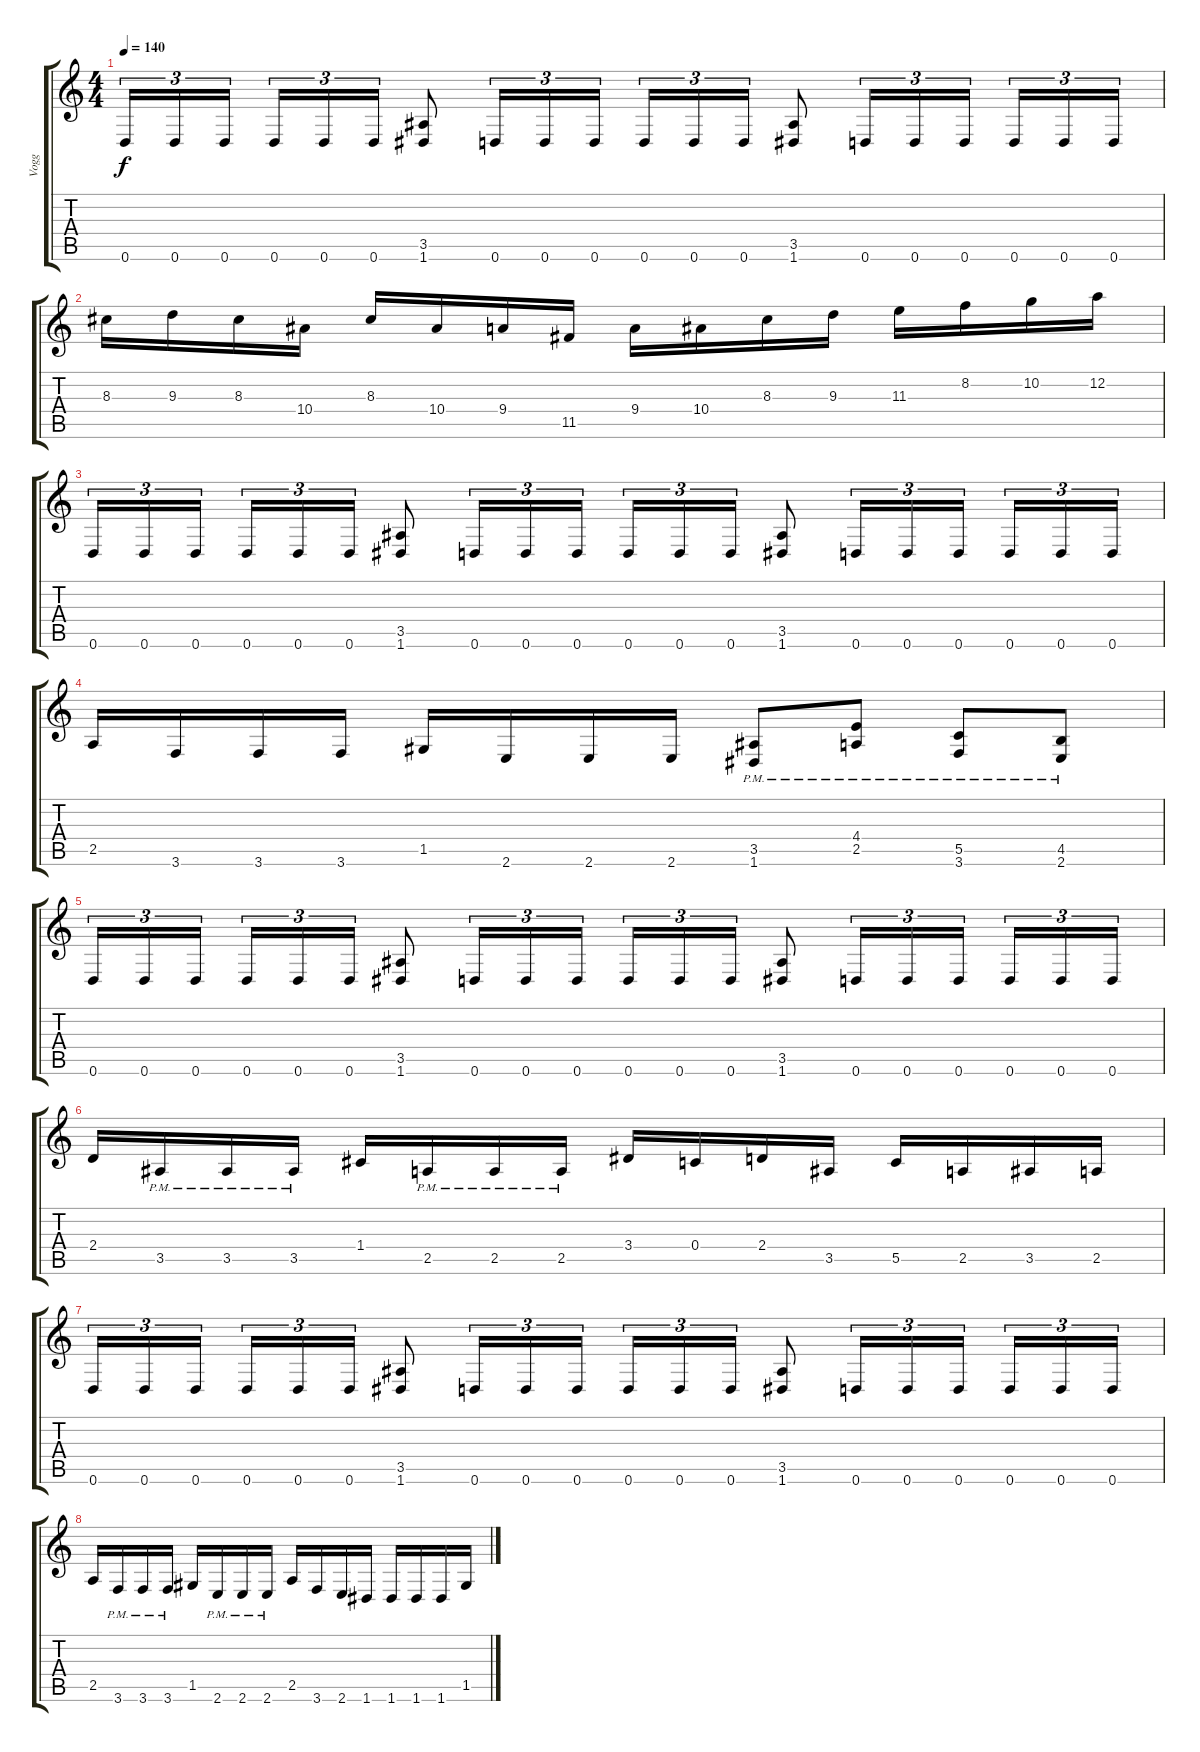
\track ("Vogg" "Vogg") {instrument distortionguitar}
\staff {score tabs}
\tuning (D4 A3 F3 C3 G2 D2) {hide}
\ts (4 4)
\tempo 140
\clef g2
\ks c
0.6.16{tu (3 2) dy f} 0.6.16{tu (3 2)} 0.6.16{tu (3 2)} 0.6.16{tu (3 2)} 0.6.16{tu (3 2)} 0.6.16{tu (3 2)} (3.5 1.6).8 0.6.16{tu (3 2)} 0.6.16{tu (3 2)} 0.6.16{tu (3 2)} 0.6.16{tu (3 2)} 0.6.16{tu (3 2)} 0.6.16{tu (3 2)} (3.5 1.6).8 0.6.16{tu (3 2)} 0.6.16{tu (3 2)} 0.6.16{tu (3 2)} 0.6.16{tu (3 2)} 0.6.16{tu (3 2)} 0.6.16{tu (3 2)} |
8.3.16 9.3.16 8.3.16 10.4.16 8.3.16 10.4.16 9.4.16 11.5.16 9.4.16 10.4.16 8.3.16 9.3.16 11.3.16 8.2.16 10.2.16 12.2.16 |
0.6.16{tu (3 2)} 0.6.16{tu (3 2)} 0.6.16{tu (3 2)} 0.6.16{tu (3 2)} 0.6.16{tu (3 2)} 0.6.16{tu (3 2)} (3.5 1.6).8 0.6.16{tu (3 2)} 0.6.16{tu (3 2)} 0.6.16{tu (3 2)} 0.6.16{tu (3 2)} 0.6.16{tu (3 2)} 0.6.16{tu (3 2)} (3.5 1.6).8 0.6.16{tu (3 2)} 0.6.16{tu (3 2)} 0.6.16{tu (3 2)} 0.6.16{tu (3 2)} 0.6.16{tu (3 2)} 0.6.16{tu (3 2)} |
2.5.16 3.6.16 3.6.16 3.6.16 1.5.16 2.6.16 2.6.16 2.6.16 (3.5{pm} 1.6{pm}).8 (4.4{pm} 2.5{pm}).8 (5.5{pm} 3.6{pm}).8 (4.5{pm} 2.6{pm}).8 |
0.6.16{tu (3 2)} 0.6.16{tu (3 2)} 0.6.16{tu (3 2)} 0.6.16{tu (3 2)} 0.6.16{tu (3 2)} 0.6.16{tu (3 2)} (3.5 1.6).8 0.6.16{tu (3 2)} 0.6.16{tu (3 2)} 0.6.16{tu (3 2)} 0.6.16{tu (3 2)} 0.6.16{tu (3 2)} 0.6.16{tu (3 2)} (3.5 1.6).8 0.6.16{tu (3 2)} 0.6.16{tu (3 2)} 0.6.16{tu (3 2)} 0.6.16{tu (3 2)} 0.6.16{tu (3 2)} 0.6.16{tu (3 2)} |
2.4.16 3.5{pm}.16 3.5{pm}.16 3.5{pm}.16 1.4.16 2.5{pm}.16 2.5{pm}.16 2.5{pm}.16 3.4.16 0.4.16 2.4.16 3.5.16 5.5.16 2.5.16 3.5.16 2.5.16 |
0.6.16{tu (3 2)} 0.6.16{tu (3 2)} 0.6.16{tu (3 2)} 0.6.16{tu (3 2)} 0.6.16{tu (3 2)} 0.6.16{tu (3 2)} (3.5 1.6).8 0.6.16{tu (3 2)} 0.6.16{tu (3 2)} 0.6.16{tu (3 2)} 0.6.16{tu (3 2)} 0.6.16{tu (3 2)} 0.6.16{tu (3 2)} (3.5 1.6).8 0.6.16{tu (3 2)} 0.6.16{tu (3 2)} 0.6.16{tu (3 2)} 0.6.16{tu (3 2)} 0.6.16{tu (3 2)} 0.6.16{tu (3 2)} |
2.5.16 3.6{pm}.16 3.6{pm}.16 3.6{pm}.16 1.5.16 2.6{pm}.16 2.6{pm}.16 2.6{pm}.16 2.5.16 3.6.16 2.6.16 1.6.16 1.6.16 1.6.16 1.6.16 1.5.16
